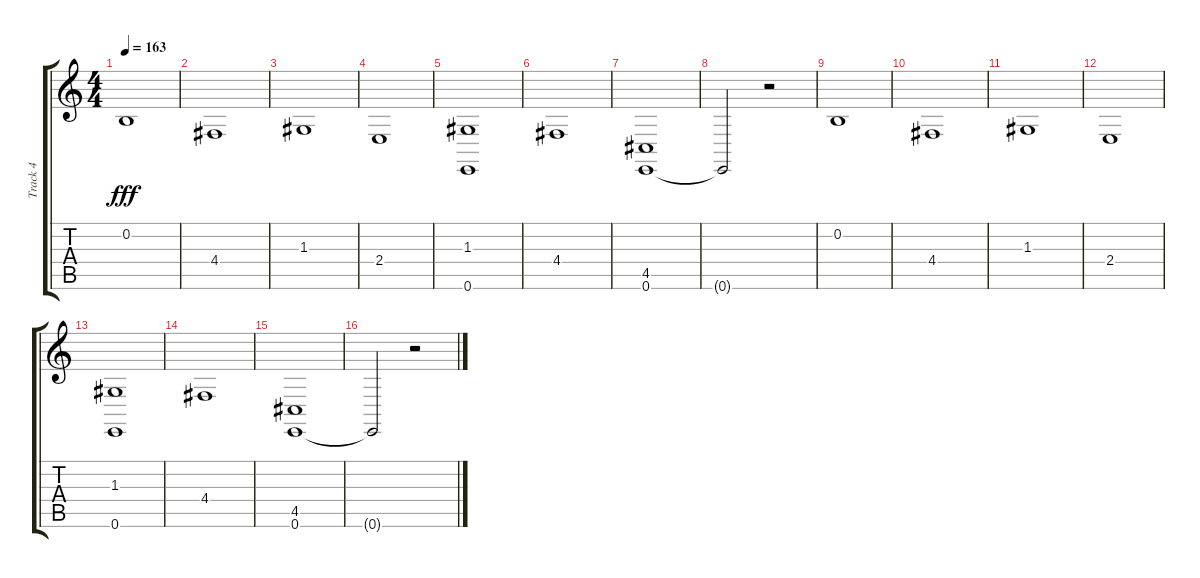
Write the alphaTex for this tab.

\track ("Track 4" "Track 4") {instrument acousticgrandpiano}
\staff {score tabs}
\tuning (E4 B3 G3 D3 A2 E2) {hide}
\ts (4 4)
\tempo 163
\clef g2
\ks c
0.2.1{dy fff} |
4.4.1 |
1.3.1 |
2.4.1 |
(1.3 0.6).1 |
4.4.1 |
(4.5 0.6).1 |
0.6{t}.2 r.2 |
0.2.1 |
4.4.1 |
1.3.1 |
2.4.1 |
(1.3 0.6).1 |
4.4.1 |
(4.5 0.6).1 |
0.6{t}.2 r.2
